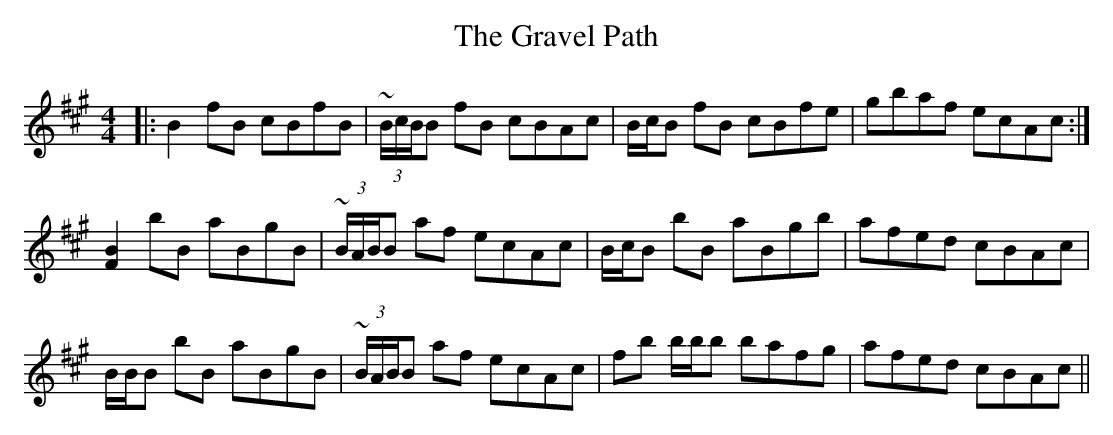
X:1
T: The Gravel Path
M: 4/4
L: 1/8
K: Bdor
|:B2 fB cBfB|~(3B/c/B/B fB cBAc|B/c/B fB cBfe|gbaf ecAc:|
[B2F2] bB aBgB|~(3B/A/B/B af ecAc|B/c/B bB aBgb|afed cBAc|
B/B/B bB aBgB|~(3B/A/B/B af ecAc|fb b/b/b bafg|afed cBAc||
